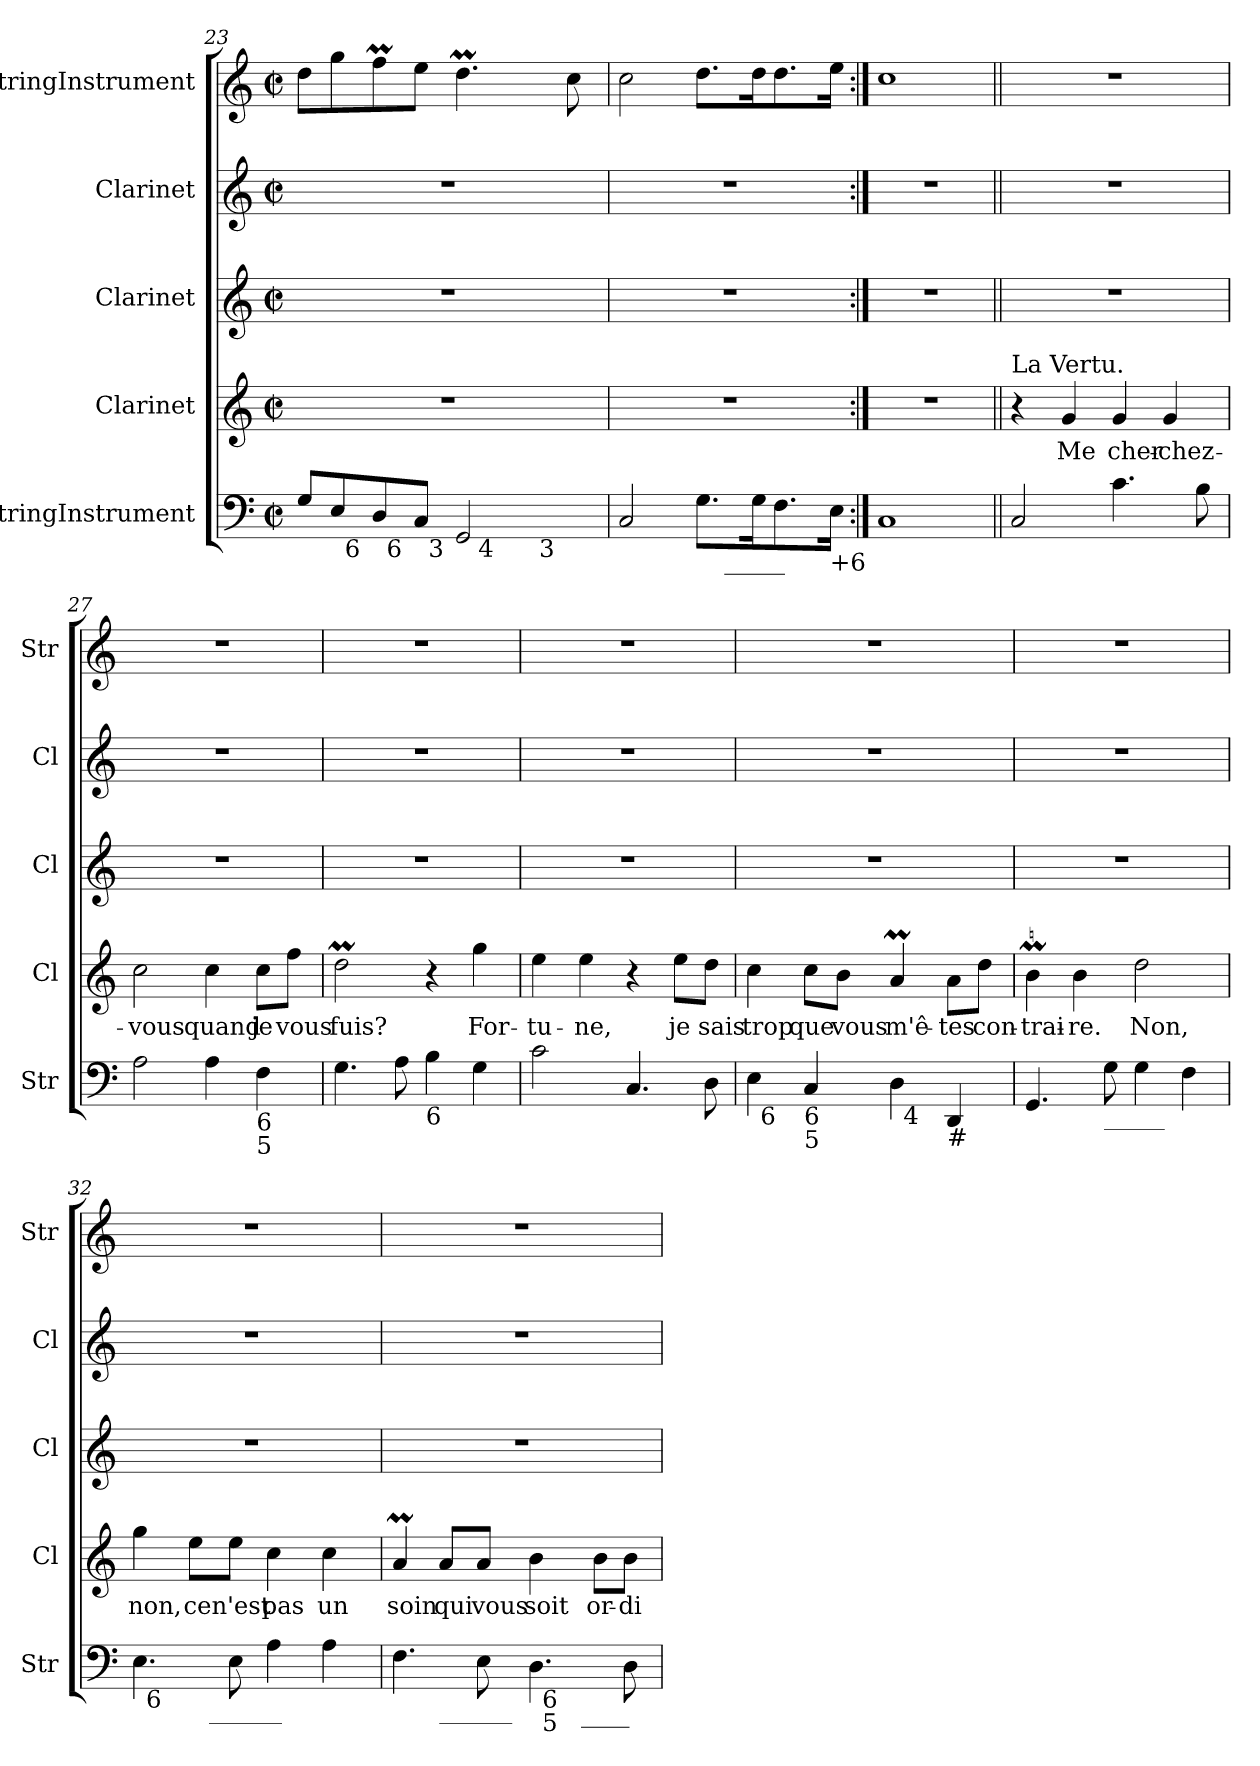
**kern	**kern	**text	**kern	**kern	**kern
*part5	*part4	*part4	*part3	*part2	*part1
*staff5	*staff4	*staff4	*staff3	*staff2	*staff1
*I"StringInstrument	*I"Clarinet	*	*I"Clarinet	*I"Clarinet	*I"StringInstrument
*I'Str	*I'Cl	*	*I'Cl	*I'Cl	*I'Str
*clefF4	*clefG2	*	*clefG2	*clefG2	*clefG2
*	*ITrd1c2	*	*ITrd1c2	*ITrd1c2	*
*k[]	*k[b-e-]	*	*k[b-e-]	*k[b-e-]	*k[]
*C:	*B-:	*	*B-:	*B-:	*C:
*M2/2	*M2/2	*	*M2/2	*M2/2	*M2/2
*met(c|)	*met(c|)	*	*met(c|)	*met(c|)	*met(c|)
=23	=23	=23	=23	=23	=23
*^	*	*	*	*	*
*	*^	*	*	*	*	*
*	*	*^	*	*	*	*	*
*	*	*	*^	*	*	*	*	*
8G/L	8ryy	4ryy	4ryy	2ryy	1r	.	1r	1r	8dd\L
8E/	32ryy	.	.	.	.	.	.	.	8gg\
!	!LO:TX:b:t=6	!	!	!	!	!	!	!	!
.	2ryy	.	.	.	.	.	.	.	.
8D/	.	32ryy	8ryy	.	.	.	.	.	8ffM\
!	!	!LO:TX:b:t=6	!	!	!	!	!	!	!
.	.	2ryy	.	.	.	.	.	.	.
8C/J	.	.	32ryy	.	.	.	.	.	8ee\J
!	!	!	!LO:TX:b:t=3	!	!	!	!	!	!
.	.	.	2ryy	.	.	.	.	.	.
2GG/	.	.	.	16ryy	.	.	.	.	4.ddM\
!	!	!	!	!LO:TX:b:t=4	!	!	!	!	!
.	.	.	.	4..ryy	.	.	.	.	.
.	4ryy	.	.	.	.	.	.	.	.
!	!	!LO:TX:b:t=3	!	!	!	!	!	!	!
.	.	8..ryy	.	.	.	.	.	.	.
.	.	.	.	.	.	.	.	.	8cc\
.	16.ryy	.	16.ryy	.	.	.	.	.	.
*	*v	*v	*v	*v	*	*	*	*	*
=24	=24	=24	=24	=24	=24	=24
2C/	2ryy	1r	.	1r	1r	2cc\
8.G\L	16.ryy	.	.	.	.	8.dd\L
!	!LO:TX:b:t=_____	!	!	!	!	!
.	4ryy	.	.	.	.	.
16G\k	.	.	.	.	.	16dd\k
8.F\	.	.	.	.	.	8.dd\
.	8ryy	.	.	.	.	.
!LO:TX:b:t=+6	!	!	!	!	!	!
16E\Jk	.	.	.	.	.	16ee\Jk
.	32ryy	.	.	.	.	.
*v	*v	*	*	*	*	*
!!LO:LB:g=z
=25:|!	=25:|!	=25:|!	=25:|!	=25:|!	=25:|!
1C	1r	.	1r	1r	1cc
=26||	=26||	=26||	=26||	=26||	=26||
!	!LO:TX:a:t=La Vertu.	!	!	!	!
2C/	4r	.	1r	1r	1r
.	4f/	Me	.	.	.
4.c\	4f/	cher-	.	.	.
.	4f/	-chez-	.	.	.
8B\	.	.	.	.	.
=27	=27	=27	=27	=27	=27
2A\	2b-\	-vous	1r	1r	1r
4A\	4b-\	quand	.	.	.
!LO:TX:b:t=6\n5	!	!	!	!	!
4F\	8b-\L	je	.	.	.
.	8ee-\J	vous	.	.	.
=28	=28	=28	=28	=28	=28
4.G\	2ccM\	fuis?	1r	1r	1r
8A\	.	.	.	.	.
!LO:TX:b:t=6	!	!	!	!	!
4B\	4r	.	.	.	.
4G\	4ff\	For-	.	.	.
=29	=29	=29	=29	=29	=29
2c\	4dd\	-tu-	1r	1r	1r
.	4dd\	-ne,	.	.	.
4.C/	4r	.	.	.	.
.	8dd\L	je	.	.	.
8D\	8cc\J	sais	.	.	.
!!LO:LB:g=z
=30	=30	=30	=30	=30	=30
*^	*	*	*	*	*
4E\	32ryy	4b-\	trop	1r	1r	1r
!	!LO:TX:b:t=6	!	!	!	!	!
.	2ryy	.	.	.	.	.
!LO:TX:b:t=6\n5	!	!	!	!	!	!
4C/	.	8b-\L	que	.	.	.
.	.	8a\J	vous	.	.	.
4D\	.	4gM/	m'ê-	.	.	.
!	!LO:TX:b:t=4	!	!	!	!	!
.	4...ryy	.	.	.	.	.
!LO:TX:b:t=#	!	!	!	!	!	!
4DD/	.	8g\L	-tes	.	.	.
.	.	8cc\J	con-	.	.	.
*v	*v	*	*	*	*	*
=31	=31	=31	=31	=31	=31
4.GG/	4aM\	-trai-	1r	1r	1r
.	4a\	-re.	.	.	.
!LO:TX:b:t=_____	!	!	!	!	!
8G\	.	.	.	.	.
4G\	2cc\	Non,	.	.	.
4F\	.	.	.	.	.
=32	=32	=32	=32	=32	=32
*^	*	*	*	*	*
*	*^	*	*	*	*	*
4.E\	32ryy	4ryy	4ff\	non,	1r	1r	1r
!	!LO:TX:b:t=6	!	!	!	!	!	!
.	2ryy	.	.	.	.	.	.
.	.	16ryy	8dd\L	ce	.	.	.
!	!	!LO:TX:b:t=______	!	!	!	!	!
.	.	2ryy	.	.	.	.	.
8E\	.	.	8dd\J	n'est	.	.	.
4A\	.	.	4b-\	pas	.	.	.
.	4...ryy	.	.	.	.	.	.
4A\	.	.	4b-\	un	.	.	.
.	.	8.ryy	.	.	.	.	.
=33	=33	=33	=33	=33	=33	=33	=33
*	*	*^	*	*	*	*	*
4.F\	4ryy	2ryy	2ryy	4gM/	soin	1r	1r	1r
!	!LO:TX:b:t=______	!	!	!	!	!	!	!
.	2.ryy	.	.	8g/L	qui	.	.	.
8E\	.	.	.	8g/J	vous	.	.	.
4.D\	.	32ryy	8..ryy	4a\	soit	.	.	.
!	!	!LO:TX:b:t=6\n5	!	!	!	!	!	!
.	.	4...ryy	.	.	.	.	.	.
!	!	!	!LO:TX:b:t=____	!	!	!	!	!
.	.	.	4ryy	.	.	.	.	.
.	.	.	.	8a\L	or-	.	.	.
8D\	.	.	.	8a\J	-di-	.	.	.
.	.	.	32ryy	.	.	.	.	.
*v	*v	*v	*v	*	*	*	*	*
=	=	=	=	=	=
*-	*-	*-	*-	*-	*-
